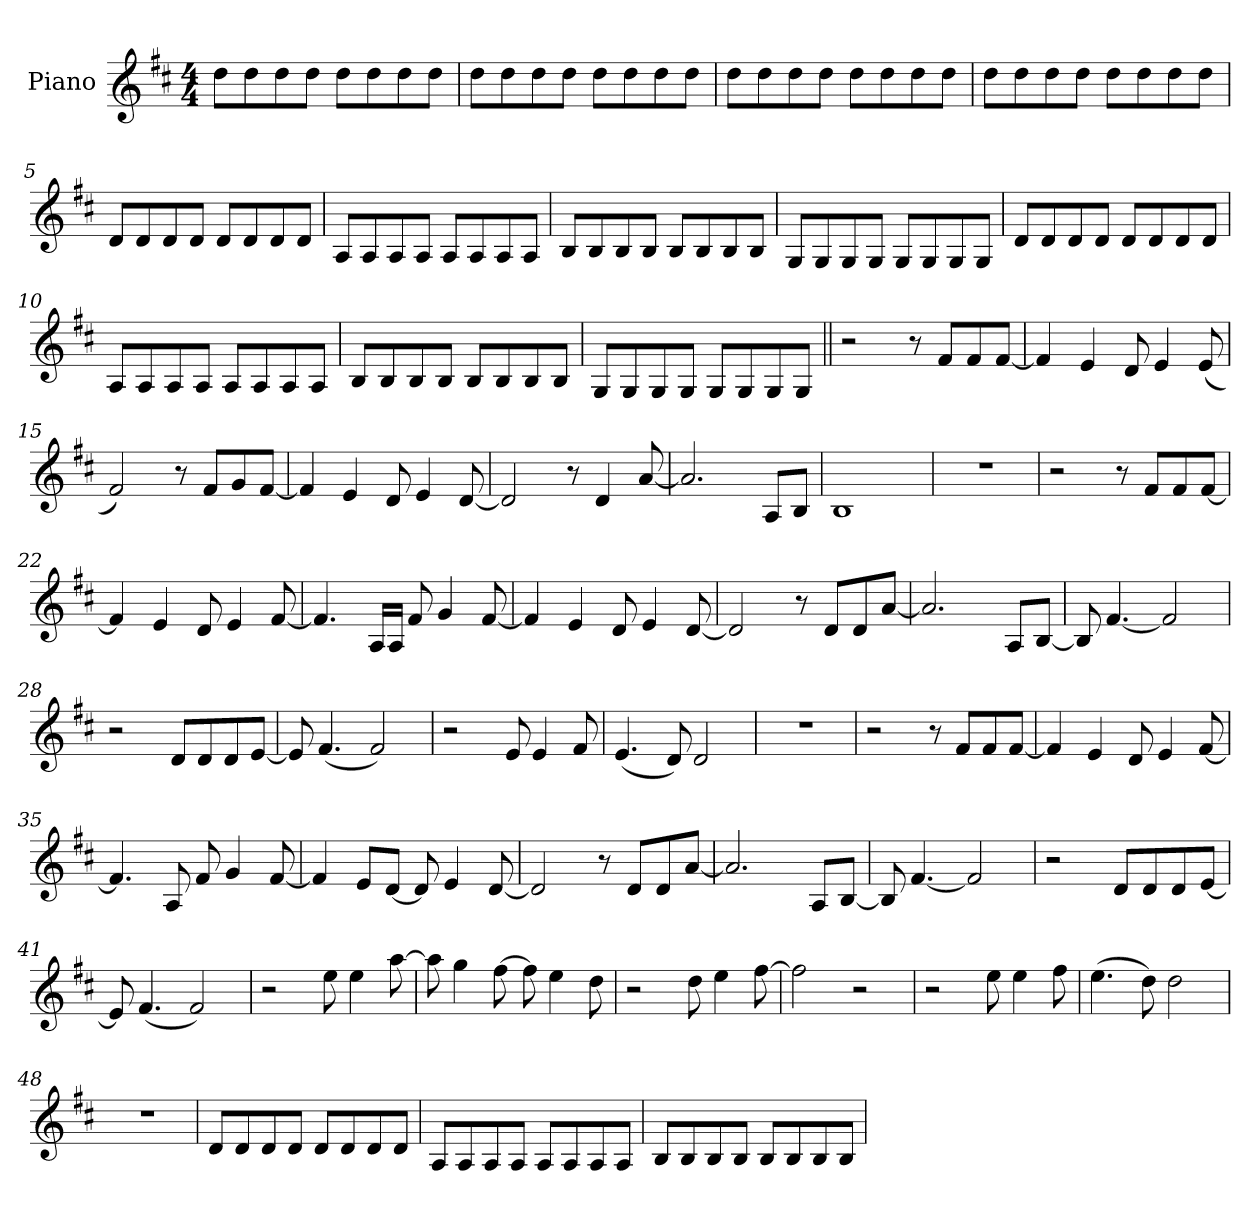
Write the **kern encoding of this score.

**kern
*part1
*staff1
*I"Piano
*I'Pno.
*clefG2
*k[f#c#]
*M4/4
=1
8dd!L
8dd!
8dd!
8dd!J
8dd!L
8dd!
8dd!
8dd!J
=2
8dd!L
8dd!
8dd!
8dd!J
8dd!L
8dd!
8dd!
8dd!J
=3
8dd!L
8dd!
8dd!
8dd!J
8dd!L
8dd!
8dd!
8dd!J
=4
8dd!L
8dd!
8dd!
8dd!J
8dd!L
8dd!
8dd!
8dd!J
=5
8d!L
8d!
8d!
8d!J
8d!L
8d!
8d!
8d!J
=6
8A!L
8A!
8A!
8A!J
8A!L
8A!
8A!
8A!J
=7
8B!L
8B!
8B!
8B!J
8B!L
8B!
8B!
8B!J
=8
8G!L
8G!
8G!
8G!J
8G!L
8G!
8G!
8G!J
=9
8d!L
8d!
8d!
8d!J
8d!L
8d!
8d!
8d!J
=10
8A!L
8A!
8A!
8A!J
8A!L
8A!
8A!
8A!J
=11
8B!L
8B!
8B!
8B!J
8B!L
8B!
8B!
8B!J
=12
8G!L
8G!
8G!
8G!J
8G!L
8G!
8G!
8G!J
=13||
2r
8r
8f#L
8f#
[8f#J
=14
4f#]
4e
8d
4e
(<8e
=15
2f#)
8r
8f#L
8g
[8f#J
=16
4f#]
4e
8d
4e
[8d
=17
2d]
8r
4d
[8a
=18
2.a]
8AL
8BJ
=19
1B
=20
1r
=21
2r
8r
8f#L
8f#
[8f#J
=22
4f#]
4e
8d
4e
[8f#
=23
4.f#]
16ALL
16AJJ
8f#
4g
[8f#
=24
4f#]
4e
8d
4e
[8d
=25
2d]
8r
8dL
8d
[8aJ
=26
2.a]
8AL
[8BJ
=27
8B]
[4.f#
2f#]
=28
2r
8dL
8d
8d
[8eJ
=29
8e]
(<4.f#
2f#)
=30
2r
8e
4e
8f#
=31
(<4.e
8d)
2d
=32
1r
=33
2r
8r
8f#L
8f#
[8f#J
=34
4f#]
4e
8d
4e
[8f#
=35
4.f#]
8A
8f#
4g
[8f#
=36
4f#]
8eL
[8dJ
8d]
4e
[8d
=37
2d]
8r
8dL
8d
[8aJ
=38
2.a]
8AL
[8BJ
=39
8B]
[4.f#
2f#]
=40
2r
8dL
8d
8d
[8eJ
=41
8e]
(<4.f#
2f#)
=42
2r
8ee
4ee
[8aa
=43
8aa]
4gg
[8ff#
8ff#]
4ee
8dd
=44
2r
8dd
4ee
[8ff#
=45
2ff#]
2r
=46
2r
8ee
4ee
8ff#
=47
(>4.ee
8dd)
2dd
=48
1r
=49
8d!L
8d!
8d!
8d!J
8d!L
8d!
8d!
8d!J
=50
8A!L
8A!
8A!
8A!J
8A!L
8A!
8A!
8A!J
=51
8B!L
8B!
8B!
8B!J
8B!L
8B!
8B!
8B!J
=
*-
